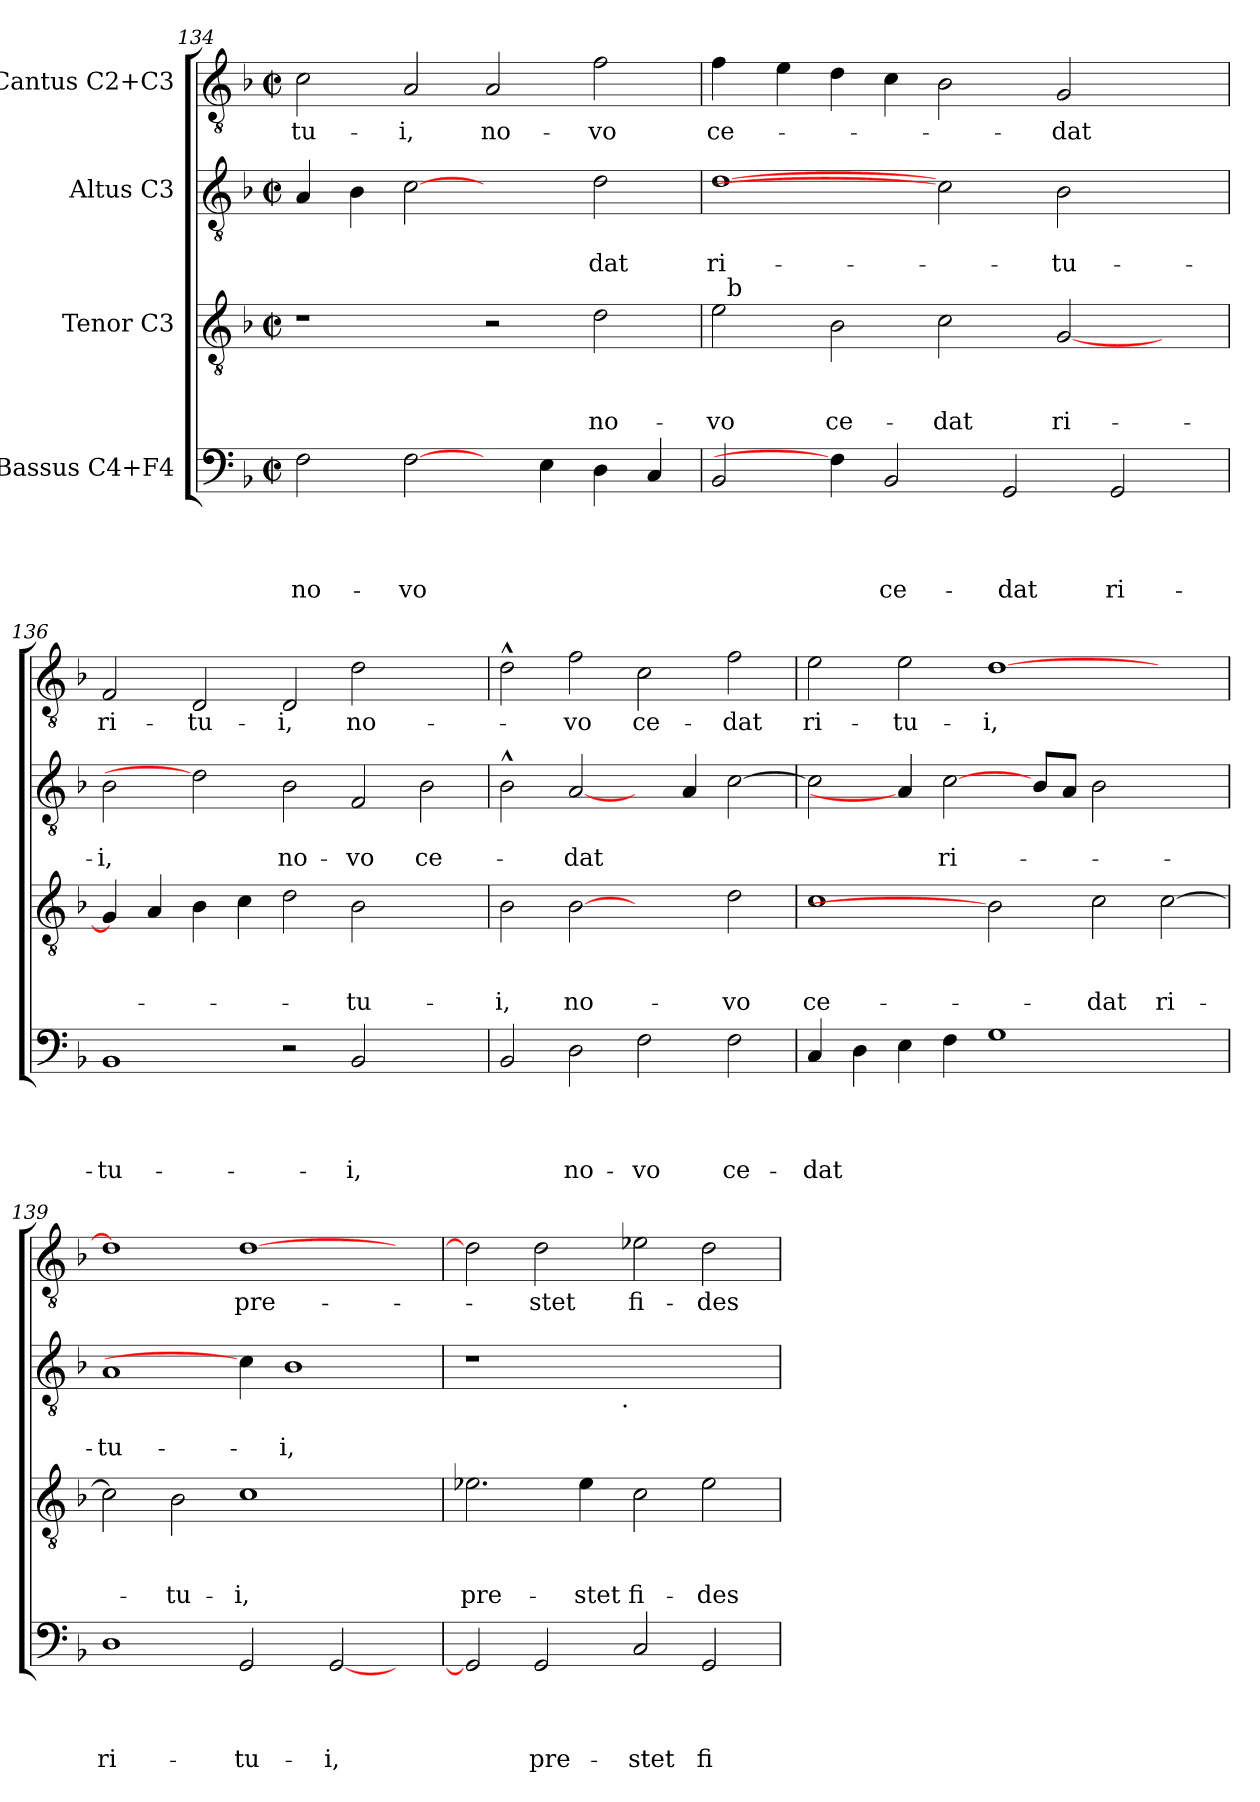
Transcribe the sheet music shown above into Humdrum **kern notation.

**kern	**text	**text	**text	**text	**kern	**text	**text	**text	**kern	**text	**text	**kern	**text
*part4	*part4	*part4	*part4	*part4	*part3	*part3	*part3	*part3	*part2	*part2	*part2	*part1	*part1
*staff4	*staff4	*staff4	*staff4	*staff4	*staff3	*staff3	*staff3	*staff3	*staff2	*staff2	*staff2	*staff1	*staff1
*I"Bassus C4+F4	*	*	*	*	*I"Tenor C3	*	*	*	*I"Altus C3	*	*	*I"Cantus C2+C3	*
*clefF4	*	*	*	*	*clefGv2	*	*	*	*clefGv2	*	*	*clefGv2	*
*k[b-]	*	*	*	*	*k[b-]	*	*	*	*k[b-]	*	*	*k[b-]	*
*F:	*	*	*	*	*F:	*	*	*	*F:	*	*	*F:	*
*M2/2	*	*	*	*	*M2/2	*	*	*	*M2/2	*	*	*M2/2	*
*met(c|)	*	*	*	*	*met(c|)	*	*	*	*met(c|)	*	*	*met(c|)	*
=134	=134	=134	=134	=134	=134	=134	=134	=134	=134	=134	=134	=134	=134
!	!	!	!	!LO:LY:b	!	!	!	!	!	!	!	!	!LO:LY:b:rj
2F\	.	.	.	no-	1r	.	.	.	4A/	.	.	2c\	-tu-
.	.	.	.	.	.	.	.	.	4B-\	.	.	.	.
!	!	!	!	!LO:LY:b	!	!	!	!	!	!	!	!	!LO:LY:b:rj
[2F\	.	.	.	-vo	.	.	.	.	[2c	.	.	2A/	-i,
!	!	!	!	!	!	!	!	!	!	!	!	!	!LO:LY:b:rj
4ryy	.	.	.	.	2r	.	.	.	2ryy	.	.	2A/	no-
4E\	.	.	.	.	.	.	.	.	.	.	.	.	.
!	!	!	!	!	!	!	!	!LO:LY:b:rj	!	!	!LO:LY:b:rj	!	!LO:LY:b:rj
4D\	.	.	.	.	2d\	.	.	no-	2d\	.	-dat	2f\	-vo
4C/	.	.	.	.	.	.	.	.	.	.	.	.	.
=135	=135	=135	=135	=135	=135	=135	=135	=135	=135	=135	=135	=135	=135
!	!	!	!	!	!	!	!	!LO:LY:b:rj	!	!	!LO:LY:b:rj	!	!LO:LY:b:rj
*	*	*	*	*	*^	*	*	*	*	*	*	*	*
2BB-/	.	.	.	.	2e\	32ryy	.	.	-vo	[1d	.	ri-	4f\	ce-
!	!	!	!	!	!	!LO:TX:a:t=b	!	!	!	!	!	!	!	!
.	.	.	.	.	.	1ryy	.	.	.	.	.	.	.	.
.	.	.	.	.	.	.	.	.	.	.	.	.	4e\	.
!	!	!	!	!	!	!	!	!	!LO:LY:b:rj	!	!	!	!	!
4F\]	.	.	.	.	2B-\	.	.	.	ce-	.	.	.	4d\	.
!	!	!	!	!LO:LY:b	!	!	!	!	!	!	!	!	!	!
2BB-/	.	.	.	ce-	.	.	.	.	.	.	.	.	4c\	.
!	!	!	!	!	!	!	!	!	!LO:LY:b:rj	!	!	!	!	!
.	.	.	.	.	2c\	.	.	.	-dat	2c]	.	.	2B-\	.
.	.	.	.	.	.	1ryy	.	.	.	.	.	.	.	.
!	!	!	!	!LO:LY:b	!	!	!	!	!	!	!	!	!	!
2GG/	.	.	.	-dat	.	.	.	.	.	.	.	.	.	.
!	!	!	!	!	!	!	!	!	!LO:LY:b:rj	!	!	!LO:LY:b:rj	!	!LO:LY:b:rj
.	.	.	.	.	[<2G/	.	.	.	ri-	2B-\	.	-tu-	2G/	-dat
!	!	!	!	!LO:LY:b	!	!	!	!	!	!	!	!	!	!
2GG/	.	.	.	ri-	.	.	.	.	.	.	.	.	.	.
.	.	.	.	.	4ryy	.	.	.	.	4ryy	.	.	4ryy	.
.	.	.	.	.	.	8..ryy	.	.	.	.	.	.	.	.
=136	=136	=136	=136	=136	=136	=136	=136	=136	=136	=136	=136	=136	=136	=136
!	!	!	!	!LO:LY:b	!	!	!	!	!	!	!	!LO:LY:b:rj	!	!LO:LY:b:rj
*	*	*	*	*	*v	*v	*	*	*	*	*	*	*	*
1BB-	.	.	.	-tu-	4G/]	.	.	.	2B-\	.	-i,	2F/	ri-
.	.	.	.	.	4A/	.	.	.	.	.	.	.	.
!	!	!	!	!	!	!	!	!	!	!	!	!	!LO:LY:b:rj
.	.	.	.	.	4B-\	.	.	.	2d]	.	.	2D/	-tu-
.	.	.	.	.	4c\	.	.	.	.	.	.	.	.
!	!	!	!	!	!	!	!	!	!	!	!LO:LY:b:rj	!	!LO:LY:b:rj
2r	.	.	.	.	2d\	.	.	.	2B-\	.	no-	2D/	-i,
!	!	!	!	!LO:LY:b	!	!	!	!LO:LY:b:rj	!	!	!LO:LY:b:rj	!	!LO:LY:b:rj
2BB-/	.	.	.	-i,	2B-\	.	.	-tu-	2F/	.	-vo	2d\	no-
!	!	!	!	!	!	!	!	!	!	!	!LO:LY:b:rj	!	!
2ryy	.	.	.	.	2ryy	.	.	.	2B-\	.	ce-	2ryy	.
!!LO:PB:g=z
=137	=137	=137	=137	=137	=137	=137	=137	=137	=137	=137	=137	=137	=137
!	!	!	!	!	!	!	!	!LO:LY:b:rj	!	!	!	!	!
2BB-/	.	.	.	.	2B-\	.	.	-i,	2B-^^>\	.	.	2d^^>\	.
!	!	!	!	!LO:LY:b	!	!	!	!LO:LY:b:rj	!	!	!LO:LY:b:rj	!	!LO:LY:b:rj
2D\	.	.	.	no-	[2B-	.	.	no-	[2A/	.	-dat	2f\	-vo
!	!	!	!	!LO:LY:b	!	!	!	!	!	!	!	!	!LO:LY:b:rj
2F\	.	.	.	-vo	2ryy	.	.	.	4ryy	.	.	2c\	ce-
.	.	.	.	.	.	.	.	.	4A/	.	.	.	.
!	!	!	!	!LO:LY:b	!	!	!	!LO:LY:b:rj	!	!	!	!	!LO:LY:b:rj
2F\	.	.	.	ce-	2d\	.	.	-vo	[>2c\	.	.	2f\	-dat
=138	=138	=138	=138	=138	=138	=138	=138	=138	=138	=138	=138	=138	=138
!	!	!	!	!LO:LY:b	!	!	!	!LO:LY:b:rj	!	!	!	!	!LO:LY:b:rj
4C/	.	.	.	-dat	1c	.	.	ce-	2c\]	.	.	2e\	ri-
4D\	.	.	.	.	.	.	.	.	.	.	.	.	.
!	!	!	!	!	!	!	!	!	!	!	!	!	!LO:LY:b:rj
4E\	.	.	.	.	.	.	.	.	4A/]	.	.	2e\	-tu-
!	!	!	!	!	!	!	!	!	!	!	!LO:LY:b:rj	!	!
4F\	.	.	.	.	.	.	.	.	[2c\	.	ri-	.	.
!	!	!	!	!	!	!	!	!	!	!	!	!	!LO:LY:b:rj
1G	.	.	.	.	2B-]	.	.	.	.	.	.	[>1d	-i,
.	.	.	.	.	.	.	.	.	8B-/L	.	.	.	.
.	.	.	.	.	.	.	.	.	8A/J	.	.	.	.
!	!	!	!	!	!	!	!	!LO:LY:b:rj	!	!	!	!	!
.	.	.	.	.	2c\	.	.	-dat	2B-\	.	.	.	.
!	!	!	!	!	!	!	!	!LO:LY:b:rj	!	!	!	!	!
2ryy	.	.	.	.	[<2c\	.	.	ri-	2ryy	.	.	2ryy	.
=139	=139	=139	=139	=139	=139	=139	=139	=139	=139	=139	=139	=139	=139
!	!	!	!	!LO:LY:b	!	!	!	!	!	!	!LO:LY:b:rj	!	!
1D	.	.	.	ri-	2c\]	.	.	.	1A	.	-tu-	1d]	.
!	!	!	!	!	!	!	!	!LO:LY:b:rj	!	!	!	!	!
.	.	.	.	.	2B-\	.	.	-tu-	.	.	.	.	.
!	!	!	!	!LO:LY:b	!	!	!	!LO:LY:b:rj	!	!	!	!	!LO:LY:b:rj
2GG/	.	.	.	-tu-	1c	.	.	-i,	4c\]	.	.	[>1d	pre-
!	!	!	!	!	!	!	!	!	!	!	!LO:LY:b:rj	!	!
.	.	.	.	.	.	.	.	.	1B-	.	-i,	.	.
!	!	!	!	!LO:LY:b	!	!	!	!	!	!	!	!	!
[<2GG/	.	.	.	-i,	.	.	.	.	.	.	.	.	.
4ryy	.	.	.	.	4ryy	.	.	.	.	.	.	4ryy	.
=140	=140	=140	=140	=140	=140	=140	=140	=140	=140	=140	=140	=140	=140
!	!	!	!	!	!	!	!	!LO:LY:b:rj	!	!	!	!	!
*	*	*	*	*	*	*	*	*	*^	*	*	*	*
2GG/]	.	.	.	.	2.e-X\	.	.	pre-	1r	2ryy	.	.	2d\]	.
!	!	!	!	!LO:LY:b	!	!	!	!	!	!	!	!	!	!LO:LY:b:rj
2GG/	.	.	.	pre-	.	.	.	.	.	4...ryy	.	.	2d\	-stet
!	!	!	!	!	!	!	!	!LO:LY:b:rj	!	!	!	!	!	!
.	.	.	.	.	4e-\	.	.	-stet	.	.	.	.	.	.
!	!	!	!	!	!	!	!	!	!	!LO:TX:b:t=.	!	!	!	!
.	.	.	.	.	.	.	.	.	.	1ryy	.	.	.	.
!	!	!	!	!LO:LY:b	!	!	!	!LO:LY:b:rj	!	!	!	!	!	!LO:LY:b:rj
2C/	.	.	.	-stet	2c\	.	.	fi-	1ryy	.	.	.	2e-X\	fi-
!	!	!	!	!LO:LY:b	!	!	!	!LO:LY:b:rj	!	!	!	!	!	!LO:LY:b:rj
2GG/	.	.	.	fi-	2e-\	.	.	-des	.	.	.	.	2d\	-des
.	.	.	.	.	.	.	.	.	.	32ryy	.	.	.	.
*	*	*	*	*	*	*	*	*	*v	*v	*	*	*	*
=	=	=	=	=	=	=	=	=	=	=	=	=	=
*-	*-	*-	*-	*-	*-	*-	*-	*-	*-	*-	*-	*-	*-
